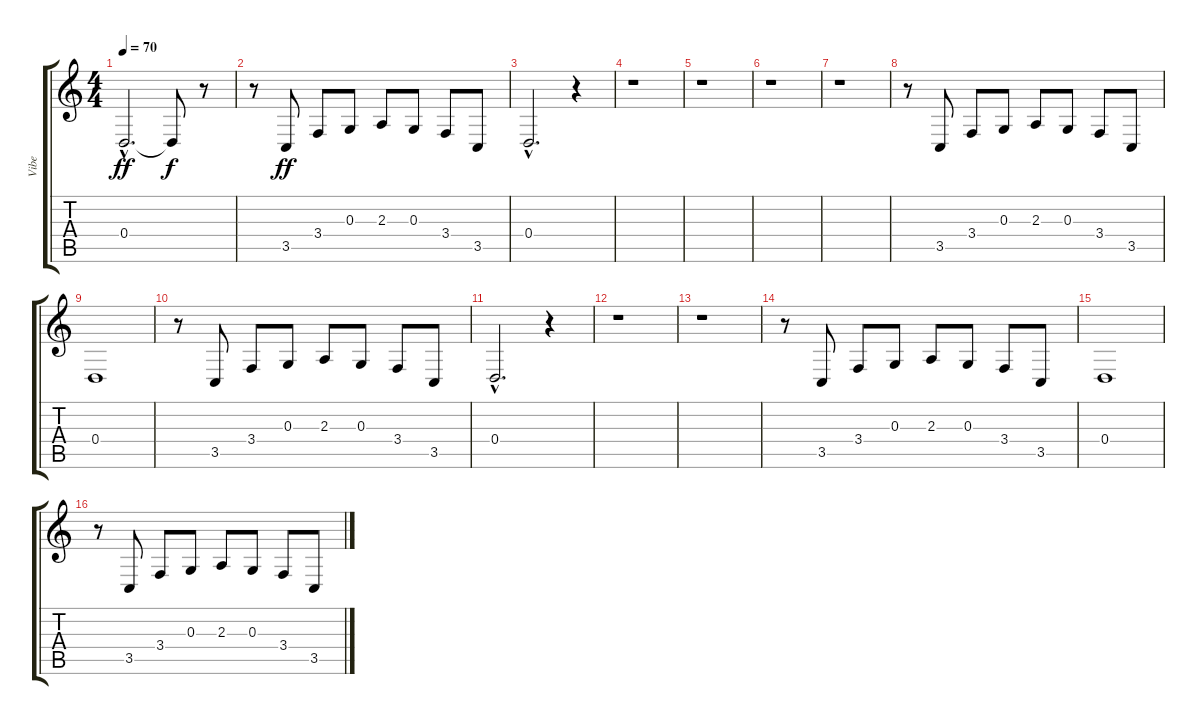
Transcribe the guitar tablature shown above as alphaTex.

\track ("Vibe                " "Vibe      ") {instrument vibraphone}
\staff {score tabs}
\tuning (E4 B3 G3 D3 A2 E2) {hide}
\ts (4 4)
\tempo 70
\clef g2
\ks c
0.4{hac}.2{d dy ff} 0.4{t}.8{dy f} r.8 |
r.8 3.5.8{dy ff} 3.4.8 0.3.8 2.3.8 0.3.8 3.4.8 3.5.8 |
0.4{hac}.2{d} r.4 |
r.1 |
r.1 |
r.1 |
r.1 |
r.8 3.5.8 3.4.8 0.3.8 2.3.8 0.3.8 3.4.8 3.5.8 |
0.4.1 |
r.8 3.5.8 3.4.8 0.3.8 2.3.8 0.3.8 3.4.8 3.5.8 |
0.4{hac}.2{d} r.4 |
r.1 |
r.1 |
r.8 3.5.8 3.4.8 0.3.8 2.3.8 0.3.8 3.4.8 3.5.8 |
0.4.1 |
r.8 3.5.8 3.4.8 0.3.8 2.3.8 0.3.8 3.4.8 3.5.8
